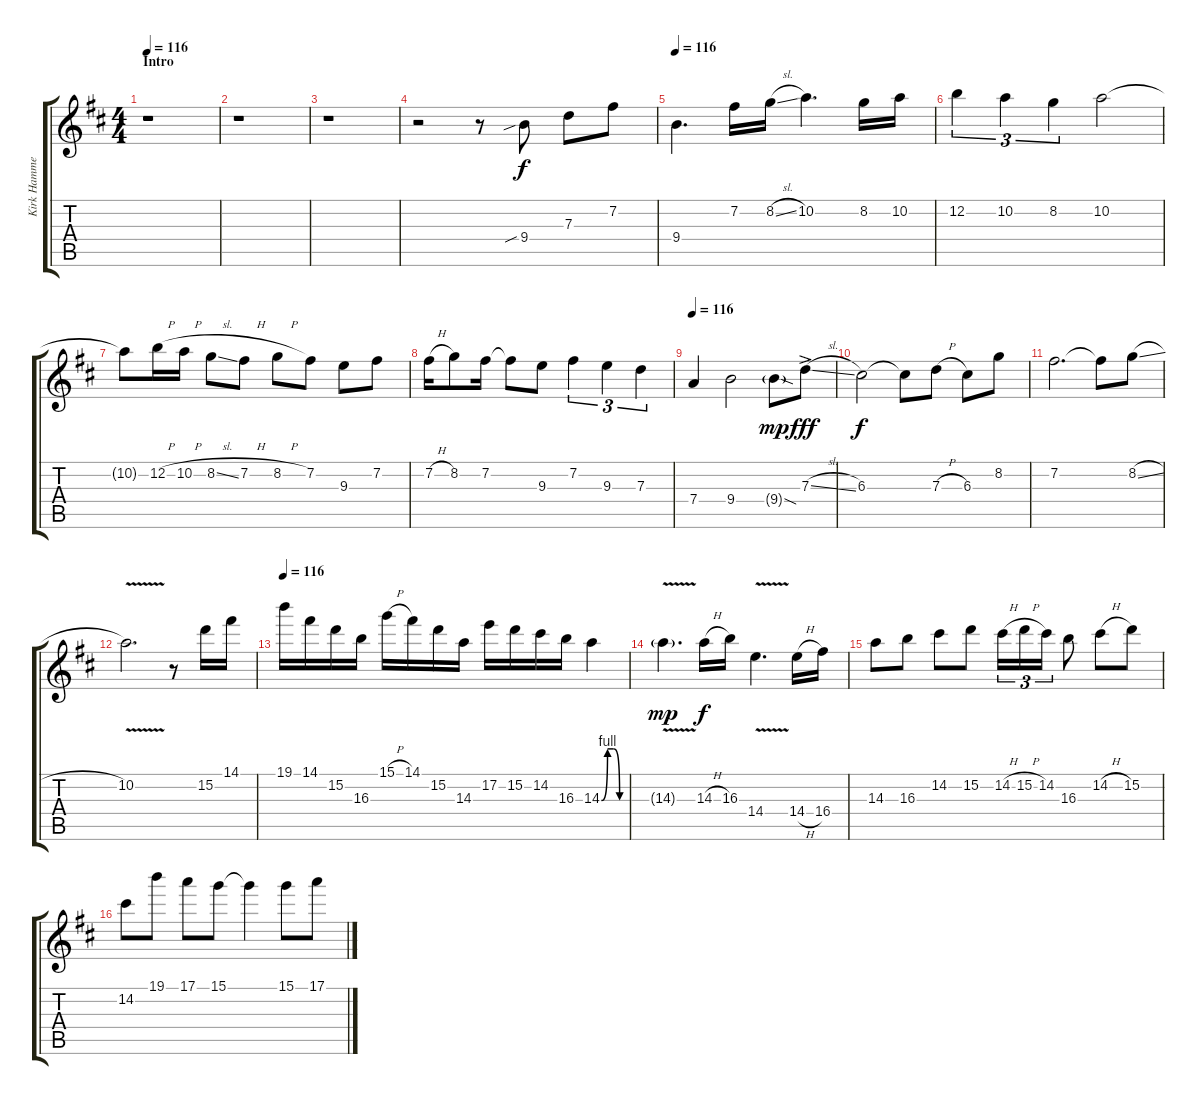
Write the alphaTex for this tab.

\track ("Kirk Hammett" "Kirk Hamme") {instrument distortionguitar}
\staff {score tabs}
\tuning (E4 B3 G3 D3 A2 E2) {hide}
\ts (4 4)
\section ("" "Intro")
\tempo 116
\clef g2
\ks bminor
r.1{dy f instrument distortionguitar} |
r.1 |
r.1 |
r.2 r.8 9.4{sib}.8 7.3.8 7.2.8 |
\tempo 116
9.4.4{d} 7.2.16 8.2{sl}.16 10.2.4{d} 8.2.16 10.2.16 |
12.2.4{tu (3 2)} 10.2.4{tu (3 2)} 8.2.4{tu (3 2)} 10.2.2 |
10.2{t}.8 12.2{h}.16 10.2{h}.16 8.2{sl}.8 7.2{h}.8 8.2{h}.8 7.2.8 9.3.8 7.2.8 |
7.2{h}.16 8.2.8 7.2.16 7.2{t}.8 9.3.8 7.2.4{tu (3 2)} 9.3.4{tu (3 2)} 7.3.4{tu (3 2)} |
\tempo 116
7.4.4 9.4.2 9.4{sod g}.8{dy mp} 7.3{sl ac}.8{dy fff} |
6.3.2{dy f} 6.3{t}.8 7.3{h}.8 6.3.8 8.2.8 |
7.2.2{d} 7.2{t}.8 8.2{sl}.8 |
10.2{v}.2{d} r.8 15.2.16 14.1.16 |
\tempo 116
19.1.16 14.1.16 15.2.16 16.3.16 15.1{h}.16 14.1.16 15.2.16 14.3.16 17.2.16 15.2.16 14.2.16 16.3.16 14.3{be (custom 0 0 15 4 30 4 45 0 60 0)}.4 |
14.3{v g}.4{d dy mp} 14.3{h}.16{dy f} 16.3.16 14.4{v}.4{d} 14.4{h}.16 16.4.16 |
14.3.8 16.3.8 14.2.8 15.2.8 14.2{h}.16{tu (3 2)} 15.2{h}.16{tu (3 2)} 14.2.16{tu (3 2)} 16.3.8 14.2{h}.8 15.2.8 |
14.2.8 19.1.8 17.1.8 15.1.8 15.1{t}.4 15.1.8 17.1.8
